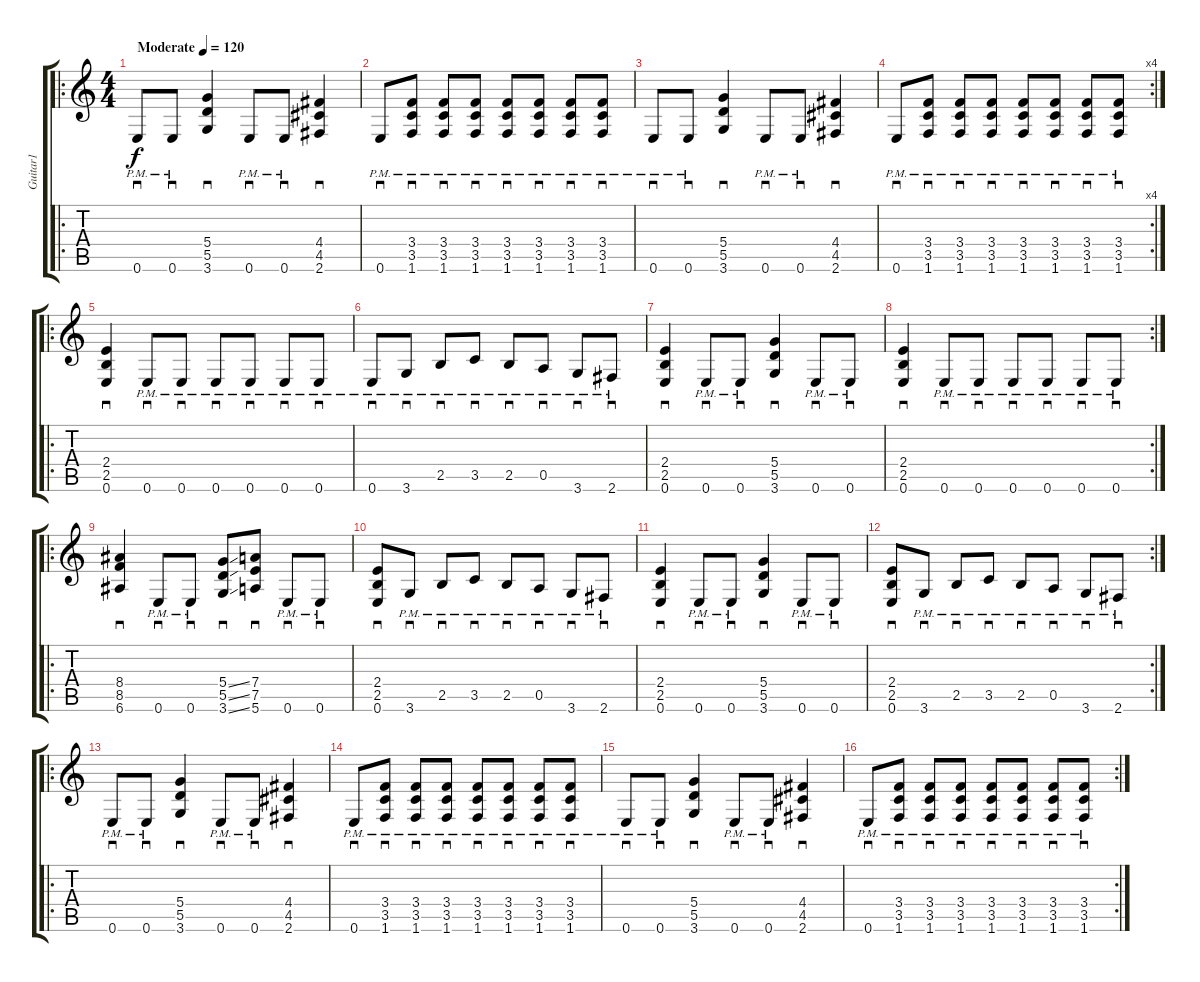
\track ("Guitar1" "Guitar1") {instrument overdrivenguitar}
\staff {score tabs}
\tuning (E4 B3 G3 D3 A2 E2) {hide}
\ro
\ts (4 4)
\tempo (120 "Moderate")
\clef g2
\ks c
0.6{pm}.8{sd dy f instrument overdrivenguitar} 0.6{pm}.8{sd} (5.4 5.5 3.6).4{sd} 0.6{pm}.8{sd} 0.6{pm}.8{sd} (4.4 4.5 2.6).4{sd} |
0.6{pm}.8{sd} (3.4{pm} 3.5{pm} 1.6{pm}).8{sd} (3.4{pm} 3.5{pm} 1.6{pm}).8{sd} (3.4{pm} 3.5{pm} 1.6{pm}).8{sd} (3.4{pm} 3.5{pm} 1.6{pm}).8{sd} (3.4{pm} 3.5{pm} 1.6{pm}).8{sd} (3.4{pm} 3.5{pm} 1.6{pm}).8{sd} (3.4{pm} 3.5{pm} 1.6{pm}).8{sd} |
0.6{pm}.8{sd} 0.6{pm}.8{sd} (5.4 5.5 3.6).4{sd} 0.6{pm}.8{sd} 0.6{pm}.8{sd} (4.4 4.5 2.6).4{sd} |
\rc 4
0.6{pm}.8{sd} (3.4{pm} 3.5{pm} 1.6{pm}).8{sd} (3.4{pm} 3.5{pm} 1.6{pm}).8{sd} (3.4{pm} 3.5{pm} 1.6{pm}).8{sd} (3.4{pm} 3.5{pm} 1.6{pm}).8{sd} (3.4{pm} 3.5{pm} 1.6{pm}).8{sd} (3.4{pm} 3.5{pm} 1.6{pm}).8{sd} (3.4{pm} 3.5{pm} 1.6{pm}).8{sd} |
\ro
(2.4 2.5 0.6).4{sd} 0.6{pm}.8{sd} 0.6{pm}.8{sd} 0.6{pm}.8{sd} 0.6{pm}.8{sd} 0.6{pm}.8{sd} 0.6{pm}.8{sd} |
0.6{pm}.8{sd} 3.6{pm}.8{sd} 2.5{pm}.8{sd} 3.5{pm}.8{sd} 2.5{pm}.8{sd} 0.5{pm}.8{sd} 3.6{pm}.8{sd} 2.6{pm}.8{sd} |
(2.4 2.5 0.6).4{sd} 0.6{pm}.8{sd} 0.6{pm}.8{sd} (5.4 5.5 3.6).4{sd} 0.6{pm}.8{sd} 0.6{pm}.8{sd} |
\rc 2
(2.4 2.5 0.6).4{sd} 0.6{pm}.8{sd} 0.6{pm}.8{sd} 0.6{pm}.8{sd} 0.6{pm}.8{sd} 0.6{pm}.8{sd} 0.6{pm}.8{sd} |
\ro
(8.4 8.5 6.6).4{sd} 0.6{pm}.8{sd} 0.6{pm}.8{sd} (5.4{ss} 5.5{ss} 3.6{ss}).8{sd} (7.4 7.5 5.6).8{sd} 0.6{pm}.8{sd} 0.6{pm}.8{sd} |
(2.4 2.5 0.6).8{sd} 3.6{pm}.8{sd} 2.5{pm}.8{sd} 3.5{pm}.8{sd} 2.5{pm}.8{sd} 0.5{pm}.8{sd} 3.6{pm}.8{sd} 2.6{pm}.8{sd} |
(2.4 2.5 0.6).4{sd} 0.6{pm}.8{sd} 0.6{pm}.8{sd} (5.4 5.5 3.6).4{sd} 0.6{pm}.8{sd} 0.6{pm}.8{sd} |
\rc 2
(2.4 2.5 0.6).8{sd} 3.6{pm}.8{sd} 2.5{pm}.8{sd} 3.5{pm}.8{sd} 2.5{pm}.8{sd} 0.5{pm}.8{sd} 3.6{pm}.8{sd} 2.6{pm}.8{sd} |
\ro
0.6{pm}.8{sd} 0.6{pm}.8{sd} (5.4 5.5 3.6).4{sd} 0.6{pm}.8{sd} 0.6{pm}.8{sd} (4.4 4.5 2.6).4{sd} |
0.6{pm}.8{sd} (3.4{pm} 3.5{pm} 1.6{pm}).8{sd} (3.4{pm} 3.5{pm} 1.6{pm}).8{sd} (3.4{pm} 3.5{pm} 1.6{pm}).8{sd} (3.4{pm} 3.5{pm} 1.6{pm}).8{sd} (3.4{pm} 3.5{pm} 1.6{pm}).8{sd} (3.4{pm} 3.5{pm} 1.6{pm}).8{sd} (3.4{pm} 3.5{pm} 1.6{pm}).8{sd} |
0.6{pm}.8{sd} 0.6{pm}.8{sd} (5.4 5.5 3.6).4{sd} 0.6{pm}.8{sd} 0.6{pm}.8{sd} (4.4 4.5 2.6).4{sd} |
\rc 2
0.6{pm}.8{sd} (3.4{pm} 3.5{pm} 1.6{pm}).8{sd} (3.4{pm} 3.5{pm} 1.6{pm}).8{sd} (3.4{pm} 3.5{pm} 1.6{pm}).8{sd} (3.4{pm} 3.5{pm} 1.6{pm}).8{sd} (3.4{pm} 3.5{pm} 1.6{pm}).8{sd} (3.4{pm} 3.5{pm} 1.6{pm}).8{sd} (3.4{pm} 3.5{pm} 1.6{pm}).8{sd}
